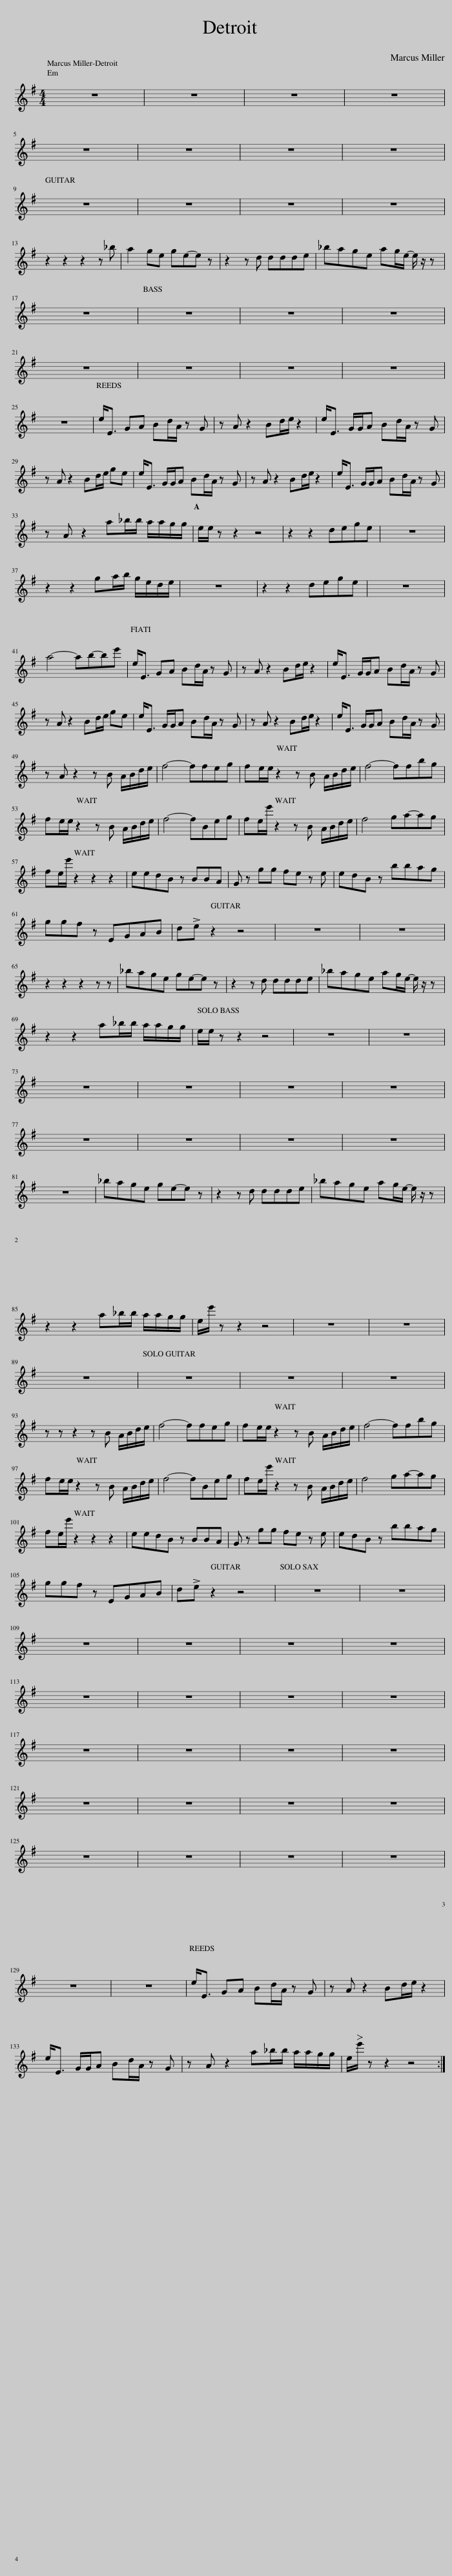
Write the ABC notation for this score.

X:1
L:1/8
M:4/4
I:linebreak $
K:none
V:1 treble transpose=-9
V:1
[K:G] z8 | z8 | z8 | z8 |$ z8 | %5
 z8 | z8 | z8 |$ z8 | z8 | %10
 z8 | z8 |$ z2 z2 z2 z _b | a2 ge ge-e z | z2 z d ddde | %15
 _bage ag/e/- e/ z/ z |$ z8 | z8 | z8 | z8 |$ %20
 z8 | z8 | z8 | z8 |$ z8 | %25
 e<E GA Bd/A/ z G | z A z2 Bd/e/ z2 | e<E G/G/A Bd/A/ z G |$ z A z2 Bd/e/ ge | e<E G/G/A Bd/A/ z G | %30
 z A z2 Bd/e/ z2 | e<E G/G/A Bd/A/ z G |$ z A z2 a_b/b/ a/a/g/g/ | e/e/ z z2 z4 | z2 z2 dege | %35
 z8 |$ z2 z2 ga/b/ g/e/d/e/ | z8 | z2 z2 dege | z8 |$ %40
 a4- ab-be' | e<E GA Bd/A/ z G | z A z2 Bd/e/ z2 | e<E G/G/A Bd/A/ z G |$ z A z2 Bd/e/ ge | %45
 e<E G/G/A Bd/A/ z G | z A z2 Bd/e/ z2 | e<E G/G/A Bd/A/ z G |$ z A z2 z B A/B/d/e/ | f4- ffeg | %50
 fe/e/ z2 z B A/B/d/e/ | f4- ffbg |$ fe/e/ z2 z B A/B/d/e/ | f4- fBeg | fe/e'/ z2 z B A/B/d/e/ | %55
 f4 ga-ag |$ fe/e'/ z2 z2 z2 | eedB z BBA | G z gg fe z e | edB z bbag |$ %60
 ggf z EGAB | d!>!e z2 z4 | z8 | z8 |$ z2 z2 z2 z z | %65
 _bage ge-e z | z2 z d ddde | _bage ag/e/- e/ z/ z |$ z2 z2 a_b/b/ a/a/g/g/ | e/e/ z z2 z4 | %70
 z8 | z8 |$ z8 | z8 | z8 | %75
 z8 |$ z8 | z8 | z8 | z8 |$ %80
 z8 | _bage ge-e z | z2 z d ddde | _bage ag/e/- e/ z/ z |$ z2 z2 a_b/b/ a/a/g/g/ | %85
 e/e'/ z z2 z4 | z8 | z8 |$ z8 | z8 | %90
 z8 | z8 |$ z z z2 z B A/B/d/e/ | f4- ffeg | fe/e/ z2 z B A/B/d/e/ | %95
 f4- ffbg |$ fe/e/ z2 z B A/B/d/e/ | f4- fBeg | fe/e'/ z2 z B A/B/d/e/ | f4 ga-ag |$ %100
 fe/e'/ z2 z2 z2 | eedB z BBA | G z gg fe z e | edB z bbag |$ ggf z EGAB | %105
 d!>!e z2 z4 | z8 | z8 |$ z8 | z8 | %110
 z8 | z8 |$ z8 | z8 | z8 | %115
 z8 |$ z8 | z8 | z8 | z8 |$ %120
 z8 | z8 | z8 | z8 |$ z8 | %125
 z8 | z8 | z8 |$ z8 | z8 | %130
 e<E GA Bd/A/ z G | z A z2 Bd/e/ z2 |$ e<E G/G/A Bd/A/ z G | z A z2 a_b/b/ a/a/g/g/ | e/e'/ z z2 z4 :| %135
